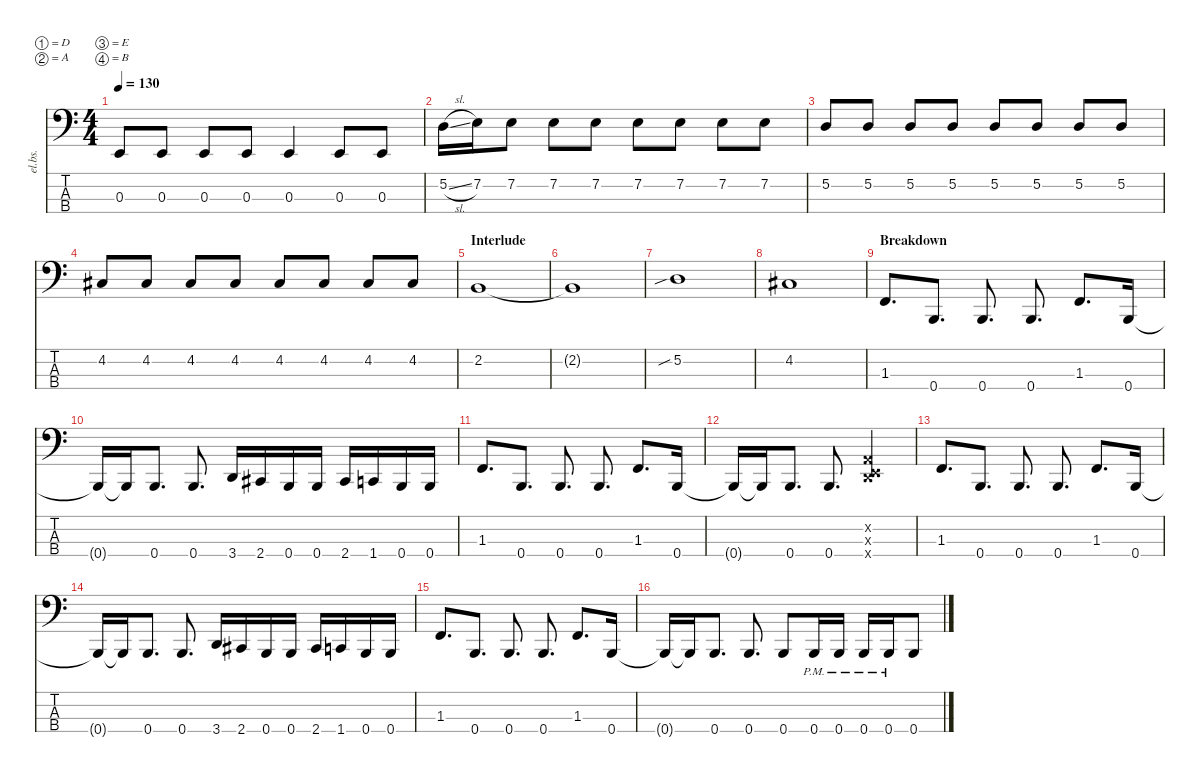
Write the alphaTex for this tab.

\defaultSystemsLayout 4
\hideDynamics
\bracketExtendMode nobrackets
\track ("Electric Bass - Michal" "el.bs.") {instrument electricbassfinger}
\staff {score tabs}
\tuning (D2 A1 E1 B0)
\ts (4 4)
\tempo 130
\clef f4
\ks c
0.3.8{dy mf beam Up} 0.3.8{beam Up} 0.3.8{beam Up} 0.3.8{beam Up} 0.3.4{beam Up} 0.3.8{beam Up} 0.3.8{beam Up} |
5.2{sl}.16{beam Down} 7.2.16{beam Down} 7.2.8{beam Down} 7.2.8{beam Down} 7.2.8{beam Down} 7.2.8{beam Down} 7.2.8{beam Down} 7.2.8{beam Down} 7.2.8{beam Down} |
5.2.8{beam Up} 5.2.8{beam Up} 5.2.8{beam Up} 5.2.8{beam Up} 5.2.8{beam Up} 5.2.8{beam Up} 5.2.8{beam Up} 5.2.8{beam Up} |
4.2{acc #}.8{beam Up} 4.2{acc #}.8{beam Up} 4.2{acc #}.8{beam Up} 4.2{acc #}.8{beam Up} 4.2{acc #}.8{beam Up} 4.2{acc #}.8{beam Up} 4.2{acc #}.8{beam Up} 4.2{acc #}.8{beam Up} |
\section ("" "Interlude")
2.2.1{beam Up} |
2.2{t}.1{beam Up} |
5.2{sib}.1{beam Down} |
4.2{acc #}.1{beam Up} |
\section ("" "Breakdown")
1.3.8{d beam Up} 0.4.8{d beam Up} 0.4.8{d beam Up} 0.4.8{d beam Up} 1.3.8{d beam Up} 0.4.16{beam Up} |
0.4{t}.16{beam Up} 0.4{t}.16{beam Up} 0.4.8{d beam Up} 0.4.8{d beam Up} 3.4.16{beam Up} 2.4{acc #}.16{beam Up} 0.4.16{beam Up} 0.4.16{beam Up} 2.4{acc #}.16{beam Up} 1.4.16{beam Up} 0.4.16{beam Up} 0.4.16{beam Up} |
1.3.8{d beam Up} 0.4.8{d beam Up} 0.4.8{d beam Up} 0.4.8{d beam Up} 1.3.8{d beam Up} 0.4.16{beam Up} |
0.4{t}.16{beam Up} 0.4{t}.16{beam Up} 0.4.8{d beam Up} 0.4.8{d beam Up} (3.4{x} 0.3{x} 0.2{x}).2{beam Up} |
1.3.8{d beam Up} 0.4.8{d beam Up} 0.4.8{d beam Up} 0.4.8{d beam Up} 1.3.8{d beam Up} 0.4.16{beam Up} |
0.4{t}.16{beam Up} 0.4{t}.16{beam Up} 0.4.8{d beam Up} 0.4.8{d beam Up} 3.4.16{beam Up} 2.4{acc #}.16{beam Up} 0.4.16{beam Up} 0.4.16{beam Up} 2.4{acc #}.16{beam Up} 1.4.16{beam Up} 0.4.16{beam Up} 0.4.16{beam Up} |
1.3.8{d beam Up} 0.4.8{d beam Up} 0.4.8{d beam Up} 0.4.8{d beam Up} 1.3.8{d beam Up} 0.4.16{beam Up} |
0.4{t}.16{beam Up} 0.4{t}.16{beam Up} 0.4.8{d beam Up} 0.4.8{d beam Up} 0.4.8{beam Up} 0.4{pm}.16{beam Up} 0.4{pm}.16{beam Up} 0.4{pm}.16{beam Up} 0.4{pm}.16{beam Up} 0.4.8{beam Up}
